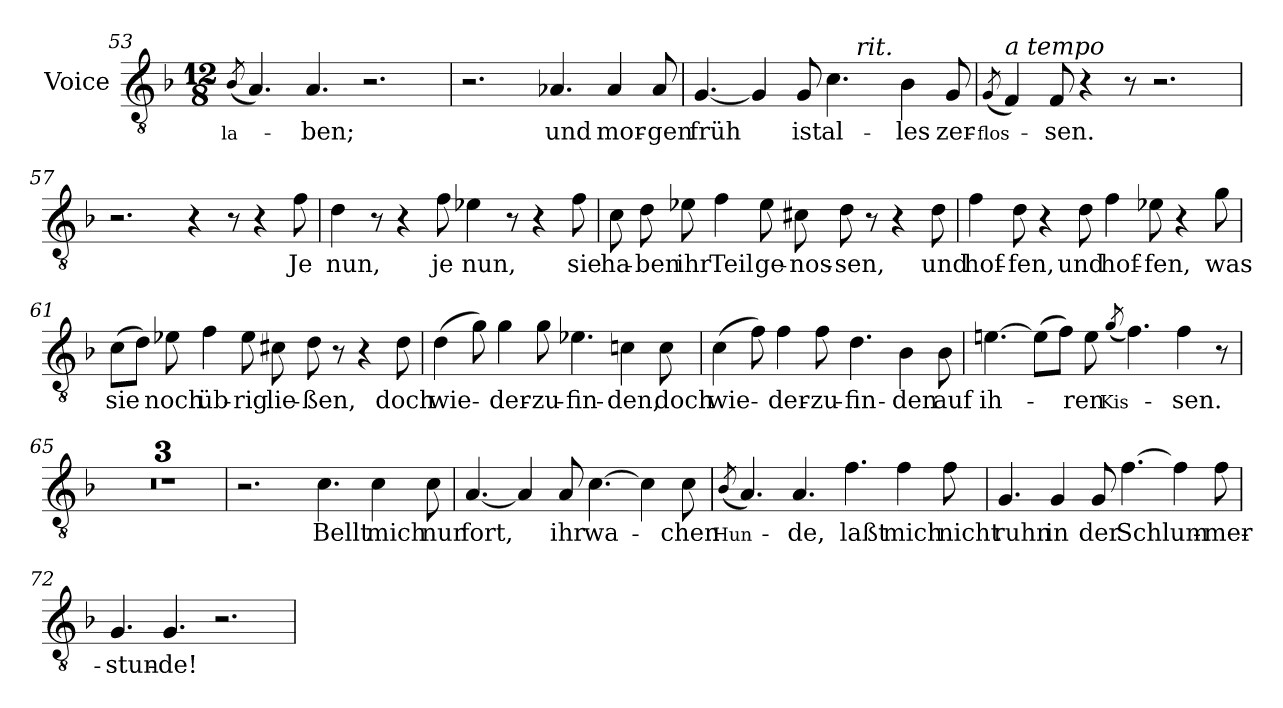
**kern	**text
*part1	*part1
*staff1	*staff1
*I"Voice	*
*clefGv2	*
*ITrd7c12	*
*k[b-]	*
*F:	*
*M12/8	*
=53	=53
!	!LO:LY:b:color=#000000
(8qBB-i/	-la-
4.AAi/)	.
!	!LO:LY:b:color=#000000
4.AAi/	-ben;
2.r	.
=54	=54
2.r	.
!	!LO:LY:b:color=#000000
4.AA-Xi/	und
!	!LO:LY:b:color=#000000
4AA-i/	mor-
!	!LO:LY:b:color=#000000
8AA-i/	-gen
=55	=55
!	!LO:LY:b:color=#000000
*^	*
[<4.GGi/	2..ryy	früh
4GGi/]	.	.
!	!	!LO:LY:b:color=#000000
8GGi/	.	ist
!	!	!LO:LY:b:color=#000000
4.Ci\	.	al-
!	!LO:TX:a:i:t=rit.	!
.	2ryy	.
!	!	!LO:LY:b:color=#000000
4BB-i\	.	-les
!	!	!LO:LY:b:color=#000000
8GGi/	8ryy	zer-
*v	*v	*
=56	=56
*^	*
!	!	!LO:LY:b:color=#000000
*v	*v	*
(8qGGi/	-flos-
!LO:TX:a:i:t=a tempo	!
4FFi/)	.
!	!LO:LY:b:color=#000000
8FFi/	-sen.
4r	.
8r	.
2.r	.
!!LO:LB:g=z
=57	=57
2.r	.
4r	.
8r	.
4r	.
!	!LO:LY:b:color=#000000
8Fi\	Je
=58	=58
!	!LO:LY:b:color=#000000
4Di\	nun,
8r	.
4r	.
!	!LO:LY:b:color=#000000
8Fi\	je
!	!LO:LY:b:color=#000000
4E-Xi\	nun,
8r	.
4r	.
!	!LO:LY:b:color=#000000
8Fi\	sie
=59	=59
!	!LO:LY:b:color=#000000
8Ci\	ha-
!	!LO:LY:b:color=#000000
8Di\	-ben
!	!LO:LY:b:color=#000000
8E-Xi\	ihr
!	!LO:LY:b:color=#000000
4Fi\	Teil
!	!LO:LY:b:color=#000000
8E-i\	ge-
!	!LO:LY:b:color=#000000
8C#Xi\	-nos-
!	!LO:LY:b:color=#000000
8Di\	-sen,
8r	.
4r	.
!	!LO:LY:b:color=#000000
8Di\	und
=60	=60
!	!LO:LY:b:color=#000000
4Fi\	hof-
!	!LO:LY:b:color=#000000
8Di\	-fen,
4r	.
!	!LO:LY:b:color=#000000
8Di\	und
!	!LO:LY:b:color=#000000
4Fi\	hof-
!	!LO:LY:b:color=#000000
8E-Xi\	-fen,
4r	.
!	!LO:LY:b:color=#000000
8Gi\	was
!!LO:LB:g=z
=61	=61
!	!LO:LY:b:color=#000000
(8Ci\L	sie
8Di\J)	.
!	!LO:LY:b:color=#000000
8E-Xi\	noch
!	!LO:LY:b:color=#000000
4Fi\	üb-
!	!LO:LY:b:color=#000000
8E-i\	-rig
!	!LO:LY:b:color=#000000
8C#Xi\	lie-
!	!LO:LY:b:color=#000000
8Di\	-ßen,
8r	.
4r	.
!	!LO:LY:b:color=#000000
8Di\	doch
=62	=62
!	!LO:LY:b:color=#000000
(4Di\	wie-
8Gi\)	.
!	!LO:LY:b:color=#000000
4Gi\	-der-
!	!LO:LY:b:color=#000000
8Gi\	-zu-
!	!LO:LY:b:color=#000000
4.E-Xi\	-fin-
!	!LO:LY:b:color=#000000
4Cni\	-den,
!	!LO:LY:b:color=#000000
8Ci\	doch
=63	=63
!	!LO:LY:b:color=#000000
(4Ci\	wie-
8Fi\)	.
!	!LO:LY:b:color=#000000
4Fi\	-der-
!	!LO:LY:b:color=#000000
8Fi\	-zu-
!	!LO:LY:b:color=#000000
4.Di\	-fin-
!	!LO:LY:b:color=#000000
4BB-i\	-den
!	!LO:LY:b:color=#000000
8BB-i\	auf
=64	=64
!	!LO:LY:b:color=#000000
[>4.Eni\	ih-
(8Ei\L]	.
8Fi\J)	.
!	!LO:LY:b:color=#000000
8Ei\	-ren
!	!LO:LY:b:color=#000000
(8qGi/	Kis-
4.Fi\)	.
!	!LO:LY:b:color=#000000
4Fi\	-sen.
8r	.
!!LO:LB:g=z
=65	=65
!LO:N:vis=1	!
1.r	.
=66	=66
!LO:N:vis=1	!
1.r	.
=67	=67
!LO:N:vis=1	!
1.r	.
=68	=68
2.r	.
!	!LO:LY:b:color=#000000
4.Ci\	Bellt
!	!LO:LY:b:color=#000000
4Ci\	mich
!	!LO:LY:b:color=#000000
8Ci\	nur
=69	=69
!	!LO:LY:b:color=#000000
[<4.AAi/	fort,
4AAi/]	.
!	!LO:LY:b:color=#000000
8AAi/	ihr
!	!LO:LY:b:color=#000000
[>4.Ci\	wa-
4Ci\]	.
!	!LO:LY:b:color=#000000
8Ci\	-chen
=70	=70
!	!LO:LY:b:color=#000000
(8qBB-i/	Hun-
4.AAi/)	.
!	!LO:LY:b:color=#000000
4.AAi/	-de,
!	!LO:LY:b:color=#000000
4.Fi\	laßt
!	!LO:LY:b:color=#000000
4Fi\	mich
!	!LO:LY:b:color=#000000
8Fi\	nicht
!!LO:LB:g=z
=71	=71
!	!LO:LY:b:color=#000000
4.GGi/	ruhn
!	!LO:LY:b:color=#000000
4GGi/	in
!	!LO:LY:b:color=#000000
8GGi/	der
!	!LO:LY:b:color=#000000
[>4.Fi\	Schlum-
4Fi\]	.
!	!LO:LY:b:color=#000000
8Fi\	-mer-
=72	=72
!	!LO:LY:b:color=#000000
4.GGi/	-stun-
!	!LO:LY:b:color=#000000
4.GGi/	-de!
2.r	.
=	=
*-	*-
